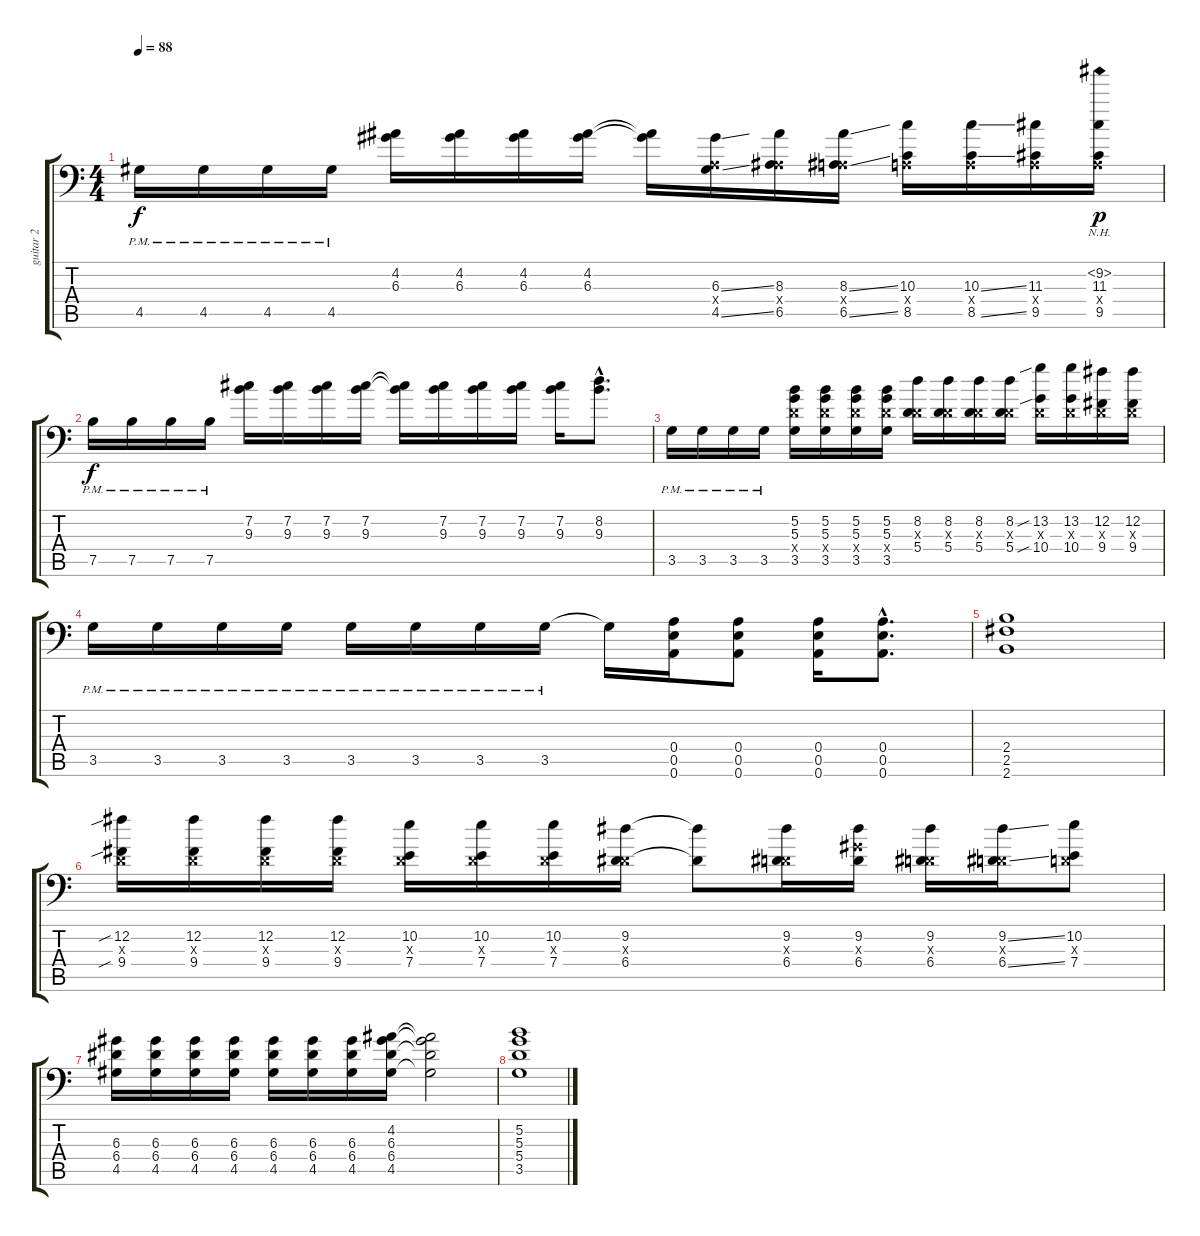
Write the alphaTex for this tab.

\track ("guitar 2" "guitar 2") {instrument distortionguitar}
\staff {score tabs}
\tuning (B3 Gb3 D3 A2 E2 A1) {hide}
\ts (4 4)
\tempo 88
\clef f4
\ks c
4.5{pm}.16{dy f} 4.5{pm}.16 4.5{pm}.16 4.5{pm}.16 (4.2 6.3).16 (4.2 6.3).16 (4.2 6.3).16 (4.2 6.3).16 (4.2{t} 6.3{t}).16 (6.3{ss} 0.4{x} 4.5{ss}).16 (8.3 0.4{x} 6.5).16 (8.3{ss} 0.4{x} 6.5{ss}).16 (10.3 0.4{x} 8.5).16 (10.3{ss} 0.4{x} 8.5{ss}).16 (11.3 0.4{x} 9.5).16 (9.2{nh} 11.3 0.4{x} 9.5).16{dy p} |
7.5{pm}.16{dy f} 7.5{pm}.16 7.5{pm}.16 7.5{pm}.16 (7.2 9.3).16 (7.2 9.3).16 (7.2 9.3).16 (7.2 9.3).16 (7.2{t} 9.3{t}).16 (7.2 9.3).16 (7.2 9.3).16 (7.2 9.3).16 (7.2 9.3).16 (8.2{hac} 9.3{hac}).8{d} |
3.5{pm}.16 3.5{pm}.16 3.5{pm}.16 3.5{pm}.16 (5.2 5.3 5.4{x} 3.5).16 (5.2 5.3 5.4{x} 3.5).16 (5.2 5.3 5.4{x} 3.5).16 (5.2 5.3 5.4{x} 3.5).16 (8.2 0.3{x} 5.4).16 (8.2 0.3{x} 5.4).16 (8.2 0.3{x} 5.4).16 (8.2 0.3{x} 5.4).16 (13.2{sib} 0.3{x} 10.4{sib}).16 (13.2 0.3{x} 10.4).16 (12.2 0.3{x} 9.4).16 (12.2 0.3{x} 9.4).16 |
3.5{pm}.16 3.5{pm}.16 3.5{pm}.16 3.5{pm}.16 3.5{pm}.16 3.5{pm}.16 3.5{pm}.16 3.5{pm}.16 3.5{t}.16 (0.4 0.5 0.6).16 (0.4 0.5 0.6).8 (0.4 0.5 0.6).16 (0.4{hac} 0.5{hac} 0.6{hac}).8{d} |
(2.4 2.5 2.6).1 |
(12.2{sib} 0.3{x} 9.4{sib}).16 (12.2 0.3{x} 9.4).16 (12.2 0.3{x} 9.4).16 (12.2 0.3{x} 9.4).16 (10.2 0.3{x} 7.4).16 (10.2 0.3{x} 7.4).16 (10.2 0.3{x} 7.4).16 (9.2 0.3{x} 6.4).16 (9.2{t} 6.4{t}).8 (9.2 0.3{x} 6.4).16 (9.2 6.3{x} 6.4).16 (9.2 0.3{x} 6.4).16 (9.2{ss} 0.3{x} 6.4{ss}).16 (10.2 0.3{x} 7.4).8 |
(6.3 6.4 4.5).16 (6.3 6.4 4.5).16 (6.3 6.4 4.5).16 (6.3 6.4 4.5).16 (6.3 6.4 4.5).16 (6.3 6.4 4.5).16 (6.3 6.4 4.5).16 (4.2 6.3 6.4 4.5).16 (4.2{t} 6.3{t} 6.4{t} 4.5{t}).2 |
(5.2 5.3 5.4 3.5).1
